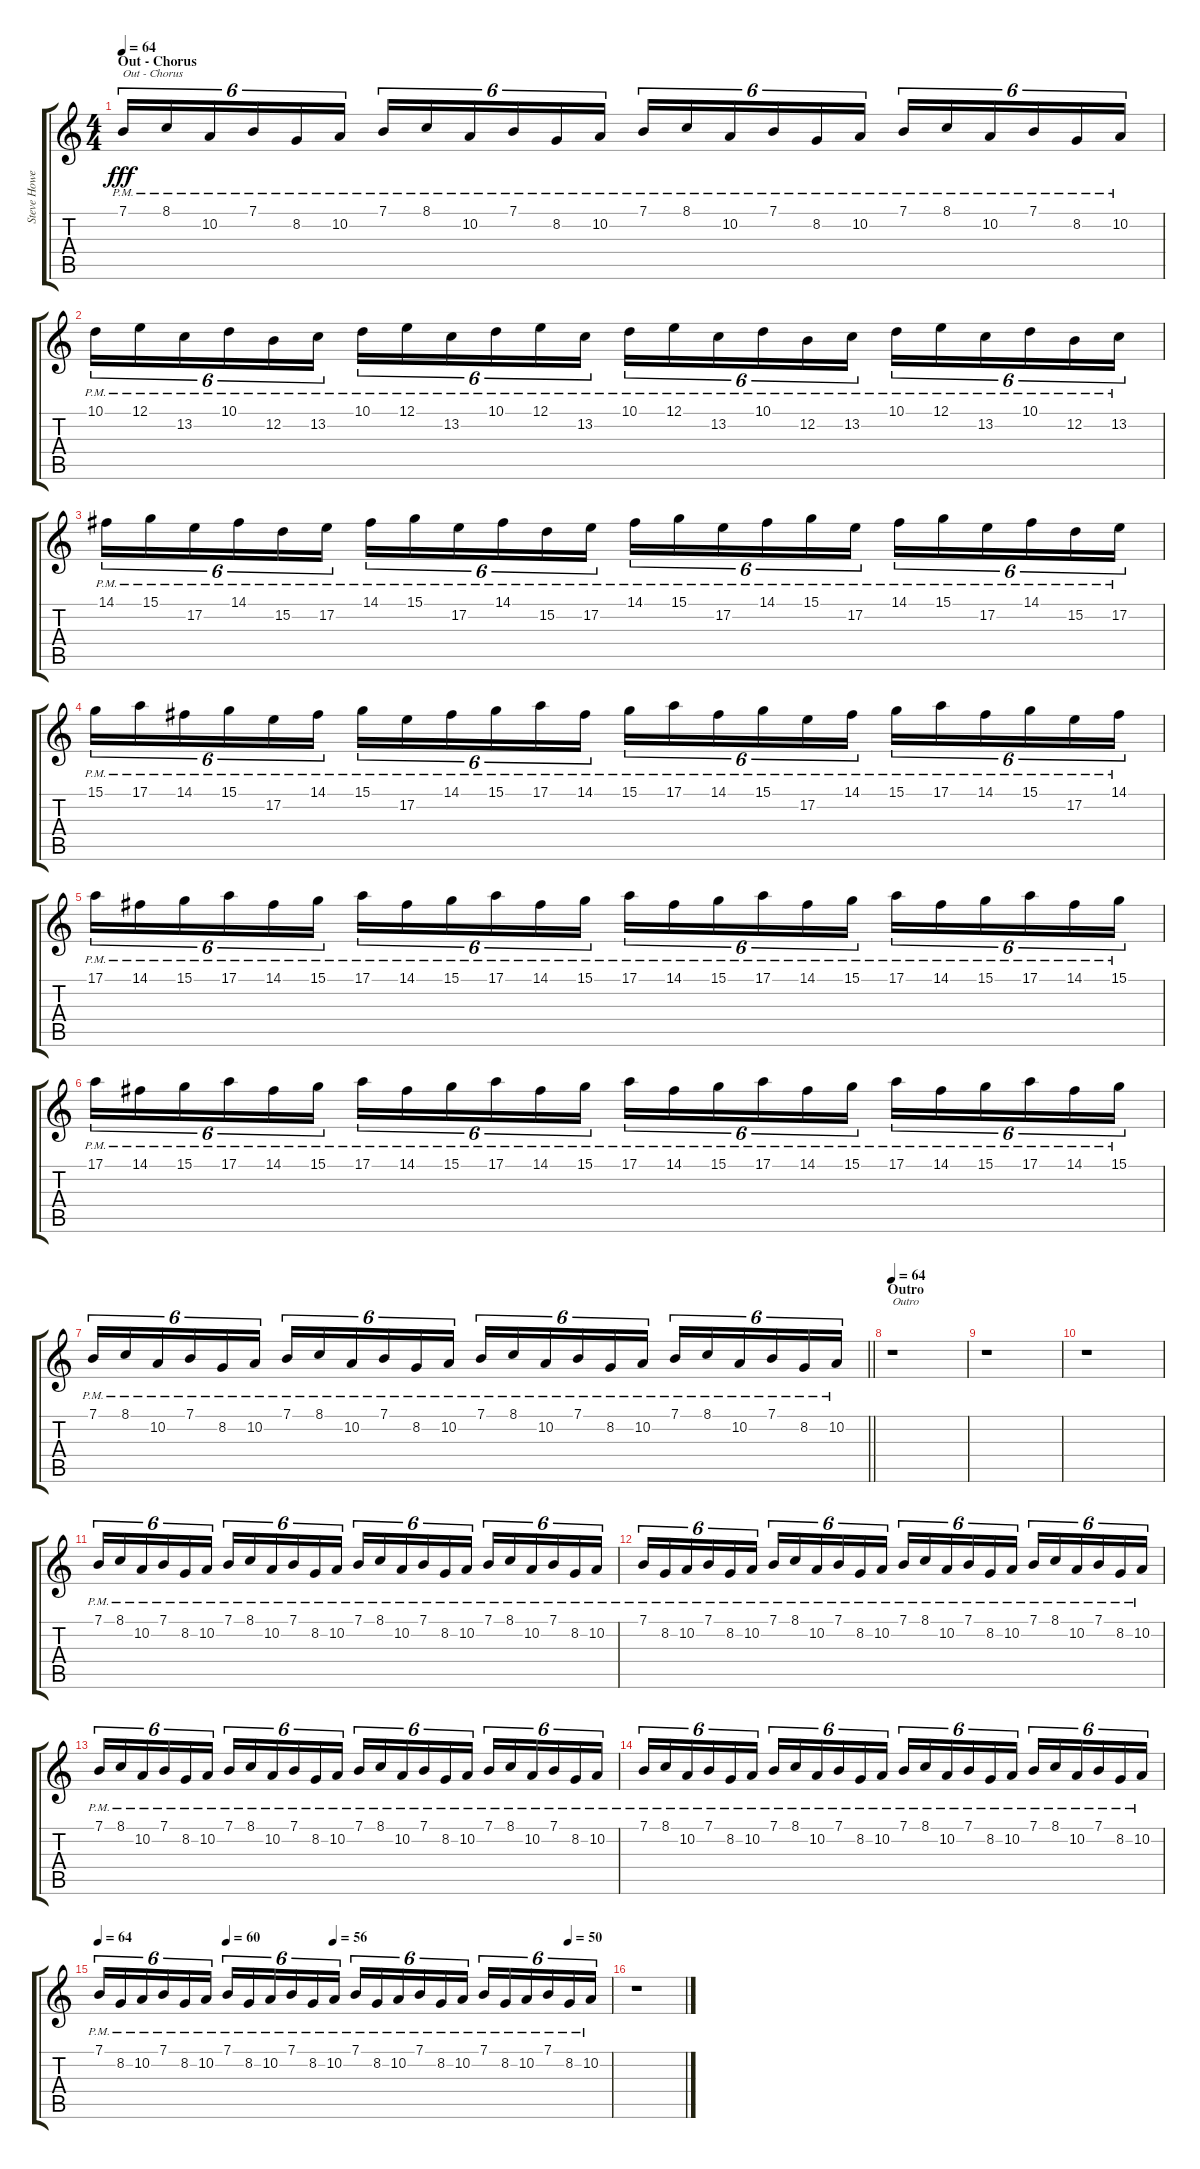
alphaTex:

\track ("Steve Howe 1" "Steve Howe") {instrument shamisen}
\staff {score tabs}
\tuning (E4 B3 G3 D3 A2 E2) {hide}
\ts (4 4)
\section ("" "Out - Chorus")
\tempo 64
\clef g2
\ks c
7.1{pm}.16{tu (6 4) txt "Out - Chorus" dy fff} 8.1{pm}.16{tu (6 4)} 10.2{pm}.16{tu (6 4)} 7.1{pm}.16{tu (6 4)} 8.2{pm}.16{tu (6 4)} 10.2{pm}.16{tu (6 4)} 7.1{pm}.16{tu (6 4)} 8.1{pm}.16{tu (6 4)} 10.2{pm}.16{tu (6 4)} 7.1{pm}.16{tu (6 4)} 8.2{pm}.16{tu (6 4)} 10.2{pm}.16{tu (6 4)} 7.1{pm}.16{tu (6 4)} 8.1{pm}.16{tu (6 4)} 10.2{pm}.16{tu (6 4)} 7.1{pm}.16{tu (6 4)} 8.2{pm}.16{tu (6 4)} 10.2{pm}.16{tu (6 4)} 7.1{pm}.16{tu (6 4)} 8.1{pm}.16{tu (6 4)} 10.2{pm}.16{tu (6 4)} 7.1{pm}.16{tu (6 4)} 8.2{pm}.16{tu (6 4)} 10.2{pm}.16{tu (6 4)} |
10.1{pm}.16{tu (6 4)} 12.1{pm}.16{tu (6 4)} 13.2{pm}.16{tu (6 4)} 10.1{pm}.16{tu (6 4)} 12.2{pm}.16{tu (6 4)} 13.2{pm}.16{tu (6 4)} 10.1{pm}.16{tu (6 4)} 12.1{pm}.16{tu (6 4)} 13.2{pm}.16{tu (6 4)} 10.1{pm}.16{tu (6 4)} 12.1{pm}.16{tu (6 4)} 13.2{pm}.16{tu (6 4)} 10.1{pm}.16{tu (6 4)} 12.1{pm}.16{tu (6 4)} 13.2{pm}.16{tu (6 4)} 10.1{pm}.16{tu (6 4)} 12.2{pm}.16{tu (6 4)} 13.2{pm}.16{tu (6 4)} 10.1{pm}.16{tu (6 4)} 12.1{pm}.16{tu (6 4)} 13.2{pm}.16{tu (6 4)} 10.1{pm}.16{tu (6 4)} 12.2{pm}.16{tu (6 4)} 13.2{pm}.16{tu (6 4)} |
14.1{pm}.16{tu (6 4)} 15.1{pm}.16{tu (6 4)} 17.2{pm}.16{tu (6 4)} 14.1{pm}.16{tu (6 4)} 15.2{pm}.16{tu (6 4)} 17.2{pm}.16{tu (6 4)} 14.1{pm}.16{tu (6 4)} 15.1{pm}.16{tu (6 4)} 17.2{pm}.16{tu (6 4)} 14.1{pm}.16{tu (6 4)} 15.2{pm}.16{tu (6 4)} 17.2{pm}.16{tu (6 4)} 14.1{pm}.16{tu (6 4)} 15.1{pm}.16{tu (6 4)} 17.2{pm}.16{tu (6 4)} 14.1{pm}.16{tu (6 4)} 15.1{pm}.16{tu (6 4)} 17.2{pm}.16{tu (6 4)} 14.1{pm}.16{tu (6 4)} 15.1{pm}.16{tu (6 4)} 17.2{pm}.16{tu (6 4)} 14.1{pm}.16{tu (6 4)} 15.2{pm}.16{tu (6 4)} 17.2{pm}.16{tu (6 4)} |
15.1{pm}.16{tu (6 4)} 17.1{pm}.16{tu (6 4)} 14.1{pm}.16{tu (6 4)} 15.1{pm}.16{tu (6 4)} 17.2{pm}.16{tu (6 4)} 14.1{pm}.16{tu (6 4)} 15.1{pm}.16{tu (6 4)} 17.2{pm}.16{tu (6 4)} 14.1{pm}.16{tu (6 4)} 15.1{pm}.16{tu (6 4)} 17.1{pm}.16{tu (6 4)} 14.1{pm}.16{tu (6 4)} 15.1{pm}.16{tu (6 4)} 17.1{pm}.16{tu (6 4)} 14.1{pm}.16{tu (6 4)} 15.1{pm}.16{tu (6 4)} 17.2{pm}.16{tu (6 4)} 14.1{pm}.16{tu (6 4)} 15.1{pm}.16{tu (6 4)} 17.1{pm}.16{tu (6 4)} 14.1{pm}.16{tu (6 4)} 15.1{pm}.16{tu (6 4)} 17.2{pm}.16{tu (6 4)} 14.1{pm}.16{tu (6 4)} |
17.1{pm}.16{tu (6 4)} 14.1{pm}.16{tu (6 4)} 15.1{pm}.16{tu (6 4)} 17.1{pm}.16{tu (6 4)} 14.1{pm}.16{tu (6 4)} 15.1{pm}.16{tu (6 4)} 17.1{pm}.16{tu (6 4)} 14.1{pm}.16{tu (6 4)} 15.1{pm}.16{tu (6 4)} 17.1{pm}.16{tu (6 4)} 14.1{pm}.16{tu (6 4)} 15.1{pm}.16{tu (6 4)} 17.1{pm}.16{tu (6 4)} 14.1{pm}.16{tu (6 4)} 15.1{pm}.16{tu (6 4)} 17.1{pm}.16{tu (6 4)} 14.1{pm}.16{tu (6 4)} 15.1{pm}.16{tu (6 4)} 17.1{pm}.16{tu (6 4)} 14.1{pm}.16{tu (6 4)} 15.1{pm}.16{tu (6 4)} 17.1{pm}.16{tu (6 4)} 14.1{pm}.16{tu (6 4)} 15.1{pm}.16{tu (6 4)} |
17.1{pm}.16{tu (6 4)} 14.1{pm}.16{tu (6 4)} 15.1{pm}.16{tu (6 4)} 17.1{pm}.16{tu (6 4)} 14.1{pm}.16{tu (6 4)} 15.1{pm}.16{tu (6 4)} 17.1{pm}.16{tu (6 4)} 14.1{pm}.16{tu (6 4)} 15.1{pm}.16{tu (6 4)} 17.1{pm}.16{tu (6 4)} 14.1{pm}.16{tu (6 4)} 15.1{pm}.16{tu (6 4)} 17.1{pm}.16{tu (6 4)} 14.1{pm}.16{tu (6 4)} 15.1{pm}.16{tu (6 4)} 17.1{pm}.16{tu (6 4)} 14.1{pm}.16{tu (6 4)} 15.1{pm}.16{tu (6 4)} 17.1{pm}.16{tu (6 4)} 14.1{pm}.16{tu (6 4)} 15.1{pm}.16{tu (6 4)} 17.1{pm}.16{tu (6 4)} 14.1{pm}.16{tu (6 4)} 15.1{pm}.16{tu (6 4)} |
\barLineRight lightlight
7.1{pm}.16{tu (6 4)} 8.1{pm}.16{tu (6 4)} 10.2{pm}.16{tu (6 4)} 7.1{pm}.16{tu (6 4)} 8.2{pm}.16{tu (6 4)} 10.2{pm}.16{tu (6 4)} 7.1{pm}.16{tu (6 4)} 8.1{pm}.16{tu (6 4)} 10.2{pm}.16{tu (6 4)} 7.1{pm}.16{tu (6 4)} 8.2{pm}.16{tu (6 4)} 10.2{pm}.16{tu (6 4)} 7.1{pm}.16{tu (6 4)} 8.1{pm}.16{tu (6 4)} 10.2{pm}.16{tu (6 4)} 7.1{pm}.16{tu (6 4)} 8.2{pm}.16{tu (6 4)} 10.2{pm}.16{tu (6 4)} 7.1{pm}.16{tu (6 4)} 8.1{pm}.16{tu (6 4)} 10.2{pm}.16{tu (6 4)} 7.1{pm}.16{tu (6 4)} 8.2{pm}.16{tu (6 4)} 10.2{pm}.16{tu (6 4)} |
\section ("" "Outro")
\tempo 64
r.1{txt "Outro"} |
r.1 |
r.1 |
7.1{pm}.16{tu (6 4)} 8.1{pm}.16{tu (6 4)} 10.2{pm}.16{tu (6 4)} 7.1{pm}.16{tu (6 4)} 8.2{pm}.16{tu (6 4)} 10.2{pm}.16{tu (6 4)} 7.1{pm}.16{tu (6 4)} 8.1{pm}.16{tu (6 4)} 10.2{pm}.16{tu (6 4)} 7.1{pm}.16{tu (6 4)} 8.2{pm}.16{tu (6 4)} 10.2{pm}.16{tu (6 4)} 7.1{pm}.16{tu (6 4)} 8.1{pm}.16{tu (6 4)} 10.2{pm}.16{tu (6 4)} 7.1{pm}.16{tu (6 4)} 8.2{pm}.16{tu (6 4)} 10.2{pm}.16{tu (6 4)} 7.1{pm}.16{tu (6 4)} 8.1{pm}.16{tu (6 4)} 10.2{pm}.16{tu (6 4)} 7.1{pm}.16{tu (6 4)} 8.2{pm}.16{tu (6 4)} 10.2{pm}.16{tu (6 4)} |
7.1{pm}.16{tu (6 4)} 8.2{pm}.16{tu (6 4)} 10.2{pm}.16{tu (6 4)} 7.1{pm}.16{tu (6 4)} 8.2{pm}.16{tu (6 4)} 10.2{pm}.16{tu (6 4)} 7.1{pm}.16{tu (6 4)} 8.1{pm}.16{tu (6 4)} 10.2{pm}.16{tu (6 4)} 7.1{pm}.16{tu (6 4)} 8.2{pm}.16{tu (6 4)} 10.2{pm}.16{tu (6 4)} 7.1{pm}.16{tu (6 4)} 8.1{pm}.16{tu (6 4)} 10.2{pm}.16{tu (6 4)} 7.1{pm}.16{tu (6 4)} 8.2{pm}.16{tu (6 4)} 10.2{pm}.16{tu (6 4)} 7.1{pm}.16{tu (6 4)} 8.1{pm}.16{tu (6 4)} 10.2{pm}.16{tu (6 4)} 7.1{pm}.16{tu (6 4)} 8.2{pm}.16{tu (6 4)} 10.2{pm}.16{tu (6 4)} |
7.1{pm}.16{tu (6 4)} 8.1{pm}.16{tu (6 4)} 10.2{pm}.16{tu (6 4)} 7.1{pm}.16{tu (6 4)} 8.2{pm}.16{tu (6 4)} 10.2{pm}.16{tu (6 4)} 7.1{pm}.16{tu (6 4)} 8.1{pm}.16{tu (6 4)} 10.2{pm}.16{tu (6 4)} 7.1{pm}.16{tu (6 4)} 8.2{pm}.16{tu (6 4)} 10.2{pm}.16{tu (6 4)} 7.1{pm}.16{tu (6 4)} 8.1{pm}.16{tu (6 4)} 10.2{pm}.16{tu (6 4)} 7.1{pm}.16{tu (6 4)} 8.2{pm}.16{tu (6 4)} 10.2{pm}.16{tu (6 4)} 7.1{pm}.16{tu (6 4)} 8.1{pm}.16{tu (6 4)} 10.2{pm}.16{tu (6 4)} 7.1{pm}.16{tu (6 4)} 8.2{pm}.16{tu (6 4)} 10.2{pm}.16{tu (6 4)} |
7.1{pm}.16{tu (6 4)} 8.1{pm}.16{tu (6 4)} 10.2{pm}.16{tu (6 4)} 7.1{pm}.16{tu (6 4)} 8.2{pm}.16{tu (6 4)} 10.2{pm}.16{tu (6 4)} 7.1{pm}.16{tu (6 4)} 8.1{pm}.16{tu (6 4)} 10.2{pm}.16{tu (6 4)} 7.1{pm}.16{tu (6 4)} 8.2{pm}.16{tu (6 4)} 10.2{pm}.16{tu (6 4)} 7.1{pm}.16{tu (6 4)} 8.1{pm}.16{tu (6 4)} 10.2{pm}.16{tu (6 4)} 7.1{pm}.16{tu (6 4)} 8.2{pm}.16{tu (6 4)} 10.2{pm}.16{tu (6 4)} 7.1{pm}.16{tu (6 4)} 8.1{pm}.16{tu (6 4)} 10.2{pm}.16{tu (6 4)} 7.1{pm}.16{tu (6 4)} 8.2{pm}.16{tu (6 4)} 10.2{pm}.16{tu (6 4)} |
\tempo 64
\tempo (60 0.25)
\tempo (56 0.4583333333333333)
\tempo (50 0.9166666666666666)
7.1{pm}.16{tu (6 4)} 8.2{pm}.16{tu (6 4)} 10.2{pm}.16{tu (6 4)} 7.1{pm}.16{tu (6 4)} 8.2{pm}.16{tu (6 4)} 10.2{pm}.16{tu (6 4)} 7.1{pm}.16{tu (6 4)} 8.2{pm}.16{tu (6 4)} 10.2{pm}.16{tu (6 4)} 7.1{pm}.16{tu (6 4)} 8.2{pm}.16{tu (6 4)} 10.2{pm}.16{tu (6 4) volume 9} 7.1{pm}.16{tu (6 4)} 8.2{pm}.16{tu (6 4)} 10.2{pm}.16{tu (6 4)} 7.1{pm}.16{tu (6 4)} 8.2{pm}.16{tu (6 4) volume 6} 10.2{pm}.16{tu (6 4)} 7.1{pm}.16{tu (6 4)} 8.2{pm}.16{tu (6 4)} 10.2{pm}.16{tu (6 4)} 7.1{pm}.16{tu (6 4)} 8.2{pm}.16{tu (6 4) volume 4} 10.2{pm}.16{tu (6 4)} |
r.1
